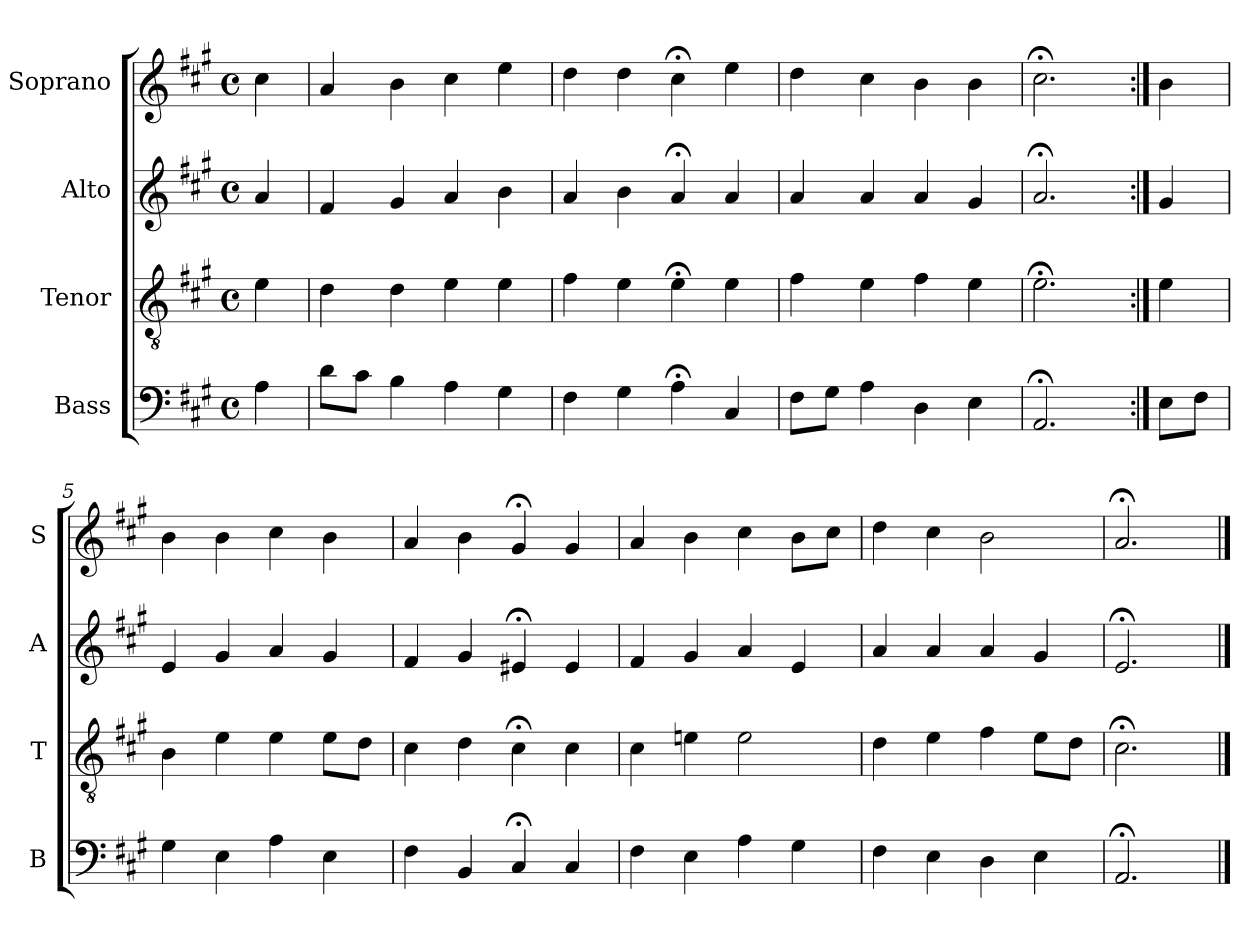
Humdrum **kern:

**kern	**kern	**kern	**kern
*part4	*part3	*part2	*part1
*staff4	*staff3	*staff2	*staff1
*I"Bass	*I"Tenor	*I"Alto	*I"Soprano
*I'B	*I'T	*I'A	*I'S
*clefF4	*clefGv2	*clefG2	*clefG2
*k[f#c#g#]	*k[f#c#g#]	*k[f#c#g#]	*k[f#c#g#]
*A:	*A:	*A:	*A:
*M4/4	*M4/4	*M4/4	*M4/4
*met(c)	*met(c)	*met(c)	*met(c)
*MM100	*MM100	*MM100	*MM100
=	=	=	=
4A	4e	4a	4cc#
=1	=1	=1	=1
8dL	4d	4f#	4a
8c#J	.	.	.
4B	4d	4g#	4b
4A	4e	4a	4cc#
4G#	4e	4b	4ee
=2	=2	=2	=2
4F#	4f#	4a	4dd
4G#	4e	4b	4dd
4A;<	4e;<	4a;<	4cc#;<
4C#	4e	4a	4ee
=3	=3	=3	=3
8F#L	4f#	4a	4dd
8G#J	.	.	.
4A	4e	4a	4cc#
4D	4f#	4a	4b
4E	4e	4g#	4b
=4	=4	=4	=4
2.AA;<	2.e;<	2.a;<	2.cc#;<
=:|!	=:|!	=:|!	=:|!
8EL	4e	4g#	4b
8F#J	.	.	.
=5	=5	=5	=5
4G#	4B	4e	4b
4E	4e	4g#	4b
4A	4e	4a	4cc#
4E	8eL	4g#	4b
.	8dJ	.	.
=6	=6	=6	=6
4F#	4c#	4f#	4a
4BB	4d	4g#	4b
4C#;<	4c#;<	4e#X;<	4g#;<
4C#	4c#	4e#	4g#
=7	=7	=7	=7
4F#	4c#	4f#	4a
4E	4en	4g#	4b
4A	2e	4a	4cc#
4G#	.	4e	8bL
.	.	.	8cc#J
=8	=8	=8	=8
4F#	4d	4a	4dd
4Ei	4ei	4ai	4cc#i
4D	4f#	4a	2b
4E	8eL	4g#	.
.	8dJ	.	.
=9	=9	=9	=9
2.AA;<	2.c#;<	2.e;<	2.a;<
==	==	==	==
*-	*-	*-	*-
